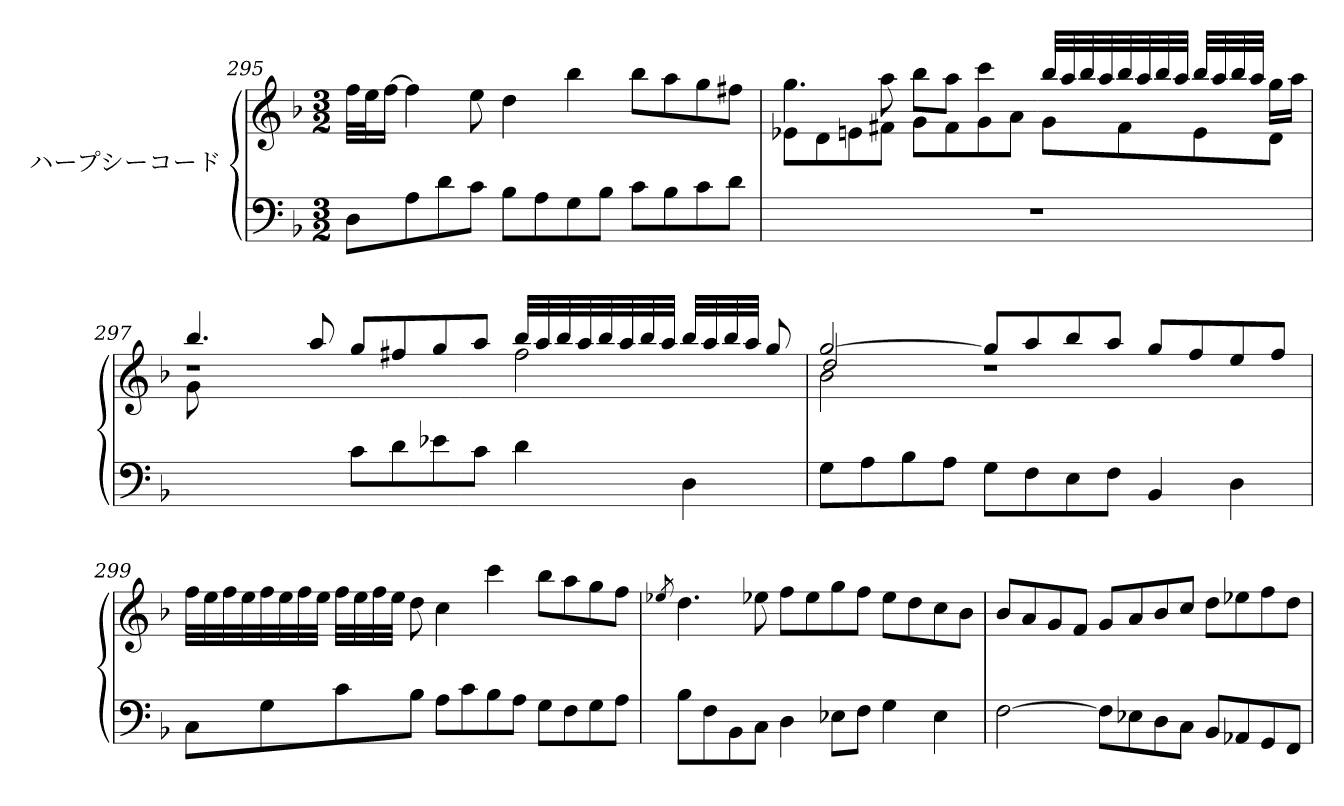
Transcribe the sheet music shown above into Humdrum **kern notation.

**kern	**kern
*part1	*part1
*staff2	*staff1
*I"ハープシーコード	*
*clefF4	*clefG2
*k[b-]	*k[b-]
*M3/2	*M3/2
=295	=295
8D\L	32ff\LLL
.	32ee\J
.	[16ff\JJ
8A\	4ff\]
8d\	.
8c\J	8ee\
8B-\L	4dd\
8A\	.
8G\	4bb-\
8B-\J	.
8c\L	8bb-\L
8B-\	8aa\
8c\	8gg\
8d\J	8ff#X\J
!!LO:LB:g=z
=296	=296
*	*^
1.r	4.gg\	8e-X\L
.	.	8d\
.	.	8en\
.	8aa\	8f#X\J
.	8bb-\L	8g\L
.	8aa\J	8f#\
.	4ccc\	8g\
.	.	8a\J
.	32bb-/LLL	8g\L
.	32aa/	.
.	32bb-/	.
.	32aa/	.
.	32bb-/	8f#\
.	32aa/	.
.	32bb-/	.
.	32aa/JJJ	.
.	32bb-/LLL	8e\
.	32aa/	.
.	32bb-/	.
.	32aa/JJJ	.
.	16gg\LL	8d\J
.	16aa\JJ	.
!!LO:PB:g=z
=297	=297	=297
*	*	*^
8ryy	4.bb-/	1r	8g\L
8G/	.	.	1ryy
8A/	.	.	.
8B-/J	8aa/	.	.
8c\L	8gg/L	.	.
8d\	8ff#X/	.	.
8e-X\	8gg/	.	.
8c\J	8aa/J	.	.
4d\	32bb-/LLL	2ff#\	.
.	32aa/	.	.
.	32bb-/	.	.
.	32aa/	.	.
.	32bb-/	.	4.ryy
.	32aa/	.	.
.	32bb-/	.	.
.	32aa/JJJ	.	.
4D\	32bb-/LLL	.	.
.	32aa/	.	.
.	32bb-/	.	.
.	32aa/JJJ	.	.
.	8gg/	.	.
=298	=298	=298	=298
8G\L	[2gg/	2b-\	2dd/
8A\	.	.	.
8B-\	.	.	.
8A\J	.	.	.
8G\L	8gg/L]	1rdd	1r
8F\	8aa/	.	.
8E\	8bb-/	.	.
8F\J	8aa/J	.	.
4BB-/	8gg/L	.	.
.	8ff/	.	.
4D\	8ee/	.	.
.	8ff/J	.	.
*	*v	*v	*v
!!LO:LB:g=z
=299	=299
8C\L	32ff\LLL
.	32ee\
.	32ff\
.	32ee\
8G\	32ff\
.	32ee\
.	32ff\
.	32ee\JJJ
8c\	32ff\LLL
.	32ee\
.	32ff\
.	32ee\JJJ
8B-\J	8dd\
8A\L	4cc\
8c\	.
8B-\	4ccc\
8A\J	.
8G\L	8bb-\L
8F\	8aa\
8G\	8gg\
8A\J	8ff\J
=300	=300
.	8qee-X/
8B-\L	4.dd\
8F\	.
8BB-\	.
8C\J	8ee-\
4D\	8ff\L
.	8ee-\
8E-X\L	8gg\
8F\J	8ff\J
4G\	8ee-\L
.	8dd\
4E-\	8cc\
.	8b-\J
!!LO:LB:g=z
=301	=301
[2F\	8b-/L
.	8a/
.	8g/
.	8f/J
8F\L]	8g/L
8E-X\	8a/
8D\	8b-/
8C\J	8cc/J
8BB-/L	8dd\L
8AA-X/	8ee-X\
8GG/	8ff\
8FF/J	8dd\J
=	=
*-	*-
